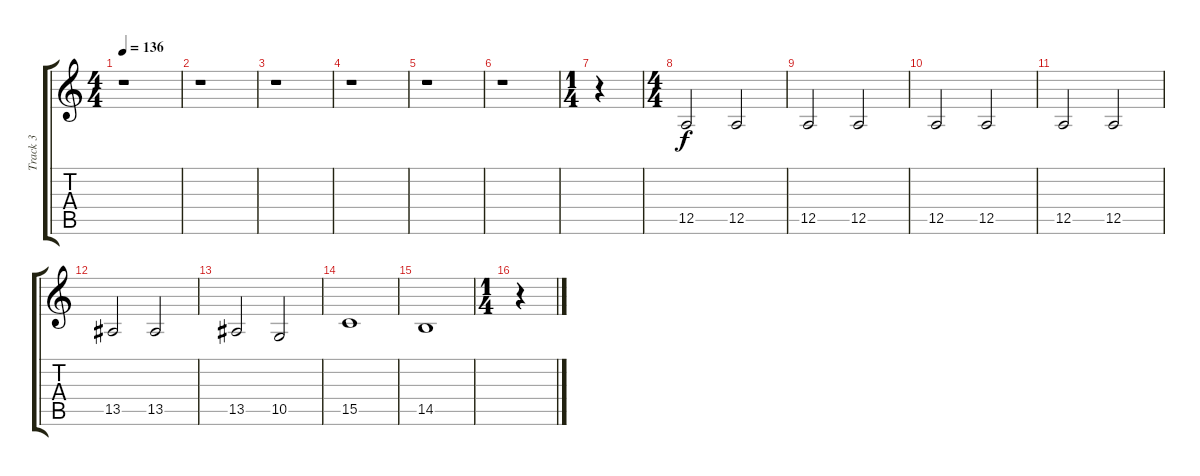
\track ("Track 3" "Track 3") {instrument panflute}
\staff {score tabs}
\tuning (E4 B3 G3 D3 A2 E2) {hide}
\ts (4 4)
\tempo 136
\clef g2
\ks c
r.1{dy f} |
r.1 |
r.1 |
r.1 |
r.1 |
r.1 |
\ts (1 4)
r.4 |
\ts (4 4)
12.5.2{volume 6 instrument panflute} 12.5.2 |
12.5.2 12.5.2 |
12.5.2 12.5.2 |
12.5.2 12.5.2 |
13.5.2 13.5.2 |
13.5.2 10.5.2 |
15.5.1 |
14.5.1 |
\ts (1 4)
r.4
